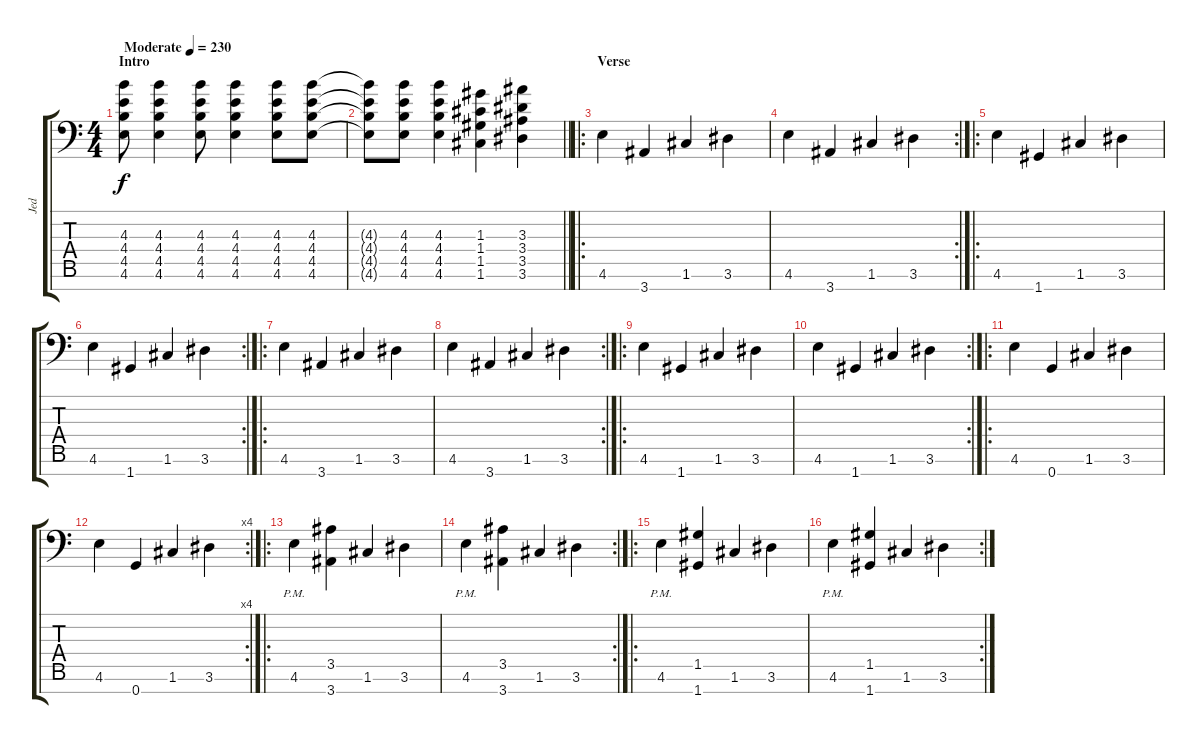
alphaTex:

\track ("Jed " "Jed ") {instrument distortionguitar}
\staff {score tabs}
\tuning (E4 C4 G3 C3 G2 C2 G1) {hide}
\ts (4 4)
\section ("" "Intro")
\tempo (230 "Moderate")
\clef f4
\ks c
(4.3 4.4 4.5 4.6).8{dy f instrument distortionguitar} (4.3 4.4 4.5 4.6).4 (4.3 4.4 4.5 4.6).8 (4.3 4.4 4.5 4.6).4 (4.3 4.4 4.5 4.6).8 (4.3 4.4 4.5 4.6).8 |
\barLineRight lightlight
(4.3{t} 4.4{t} 4.5{t} 4.6{t}).8 (4.3 4.4 4.5 4.6).8 (4.3 4.4 4.5 4.6).4 (1.3 1.4 1.5 1.6).4 (3.3 3.4 3.5 3.6).4 |
\ro
\section ("" "Verse ")
4.6.4 3.7.4 1.6.4 3.6.4 |
\rc 2
4.6.4 3.7.4 1.6.4 3.6.4 |
\ro
4.6.4 1.7.4 1.6.4 3.6.4 |
\rc 2
4.6.4 1.7.4 1.6.4 3.6.4 |
\ro
4.6.4 3.7.4 1.6.4 3.6.4 |
\rc 2
4.6.4 3.7.4 1.6.4 3.6.4 |
\ro
4.6.4 1.7.4 1.6.4 3.6.4 |
\rc 2
4.6.4 1.7.4 1.6.4 3.6.4 |
\ro
4.6.4 0.7.4 1.6.4 3.6.4 |
\rc 4
4.6.4 0.7.4 1.6.4 3.6.4 |
\ro
4.6{pm}.4 (3.5 3.7).4 1.6.4 3.6.4 |
\rc 2
4.6{pm}.4 (3.5 3.7).4 1.6.4 3.6.4 |
\ro
4.6{pm}.4 (1.5 1.7).4 1.6.4 3.6.4 |
\rc 2
4.6{pm}.4 (1.5 1.7).4 1.6.4 3.6.4
